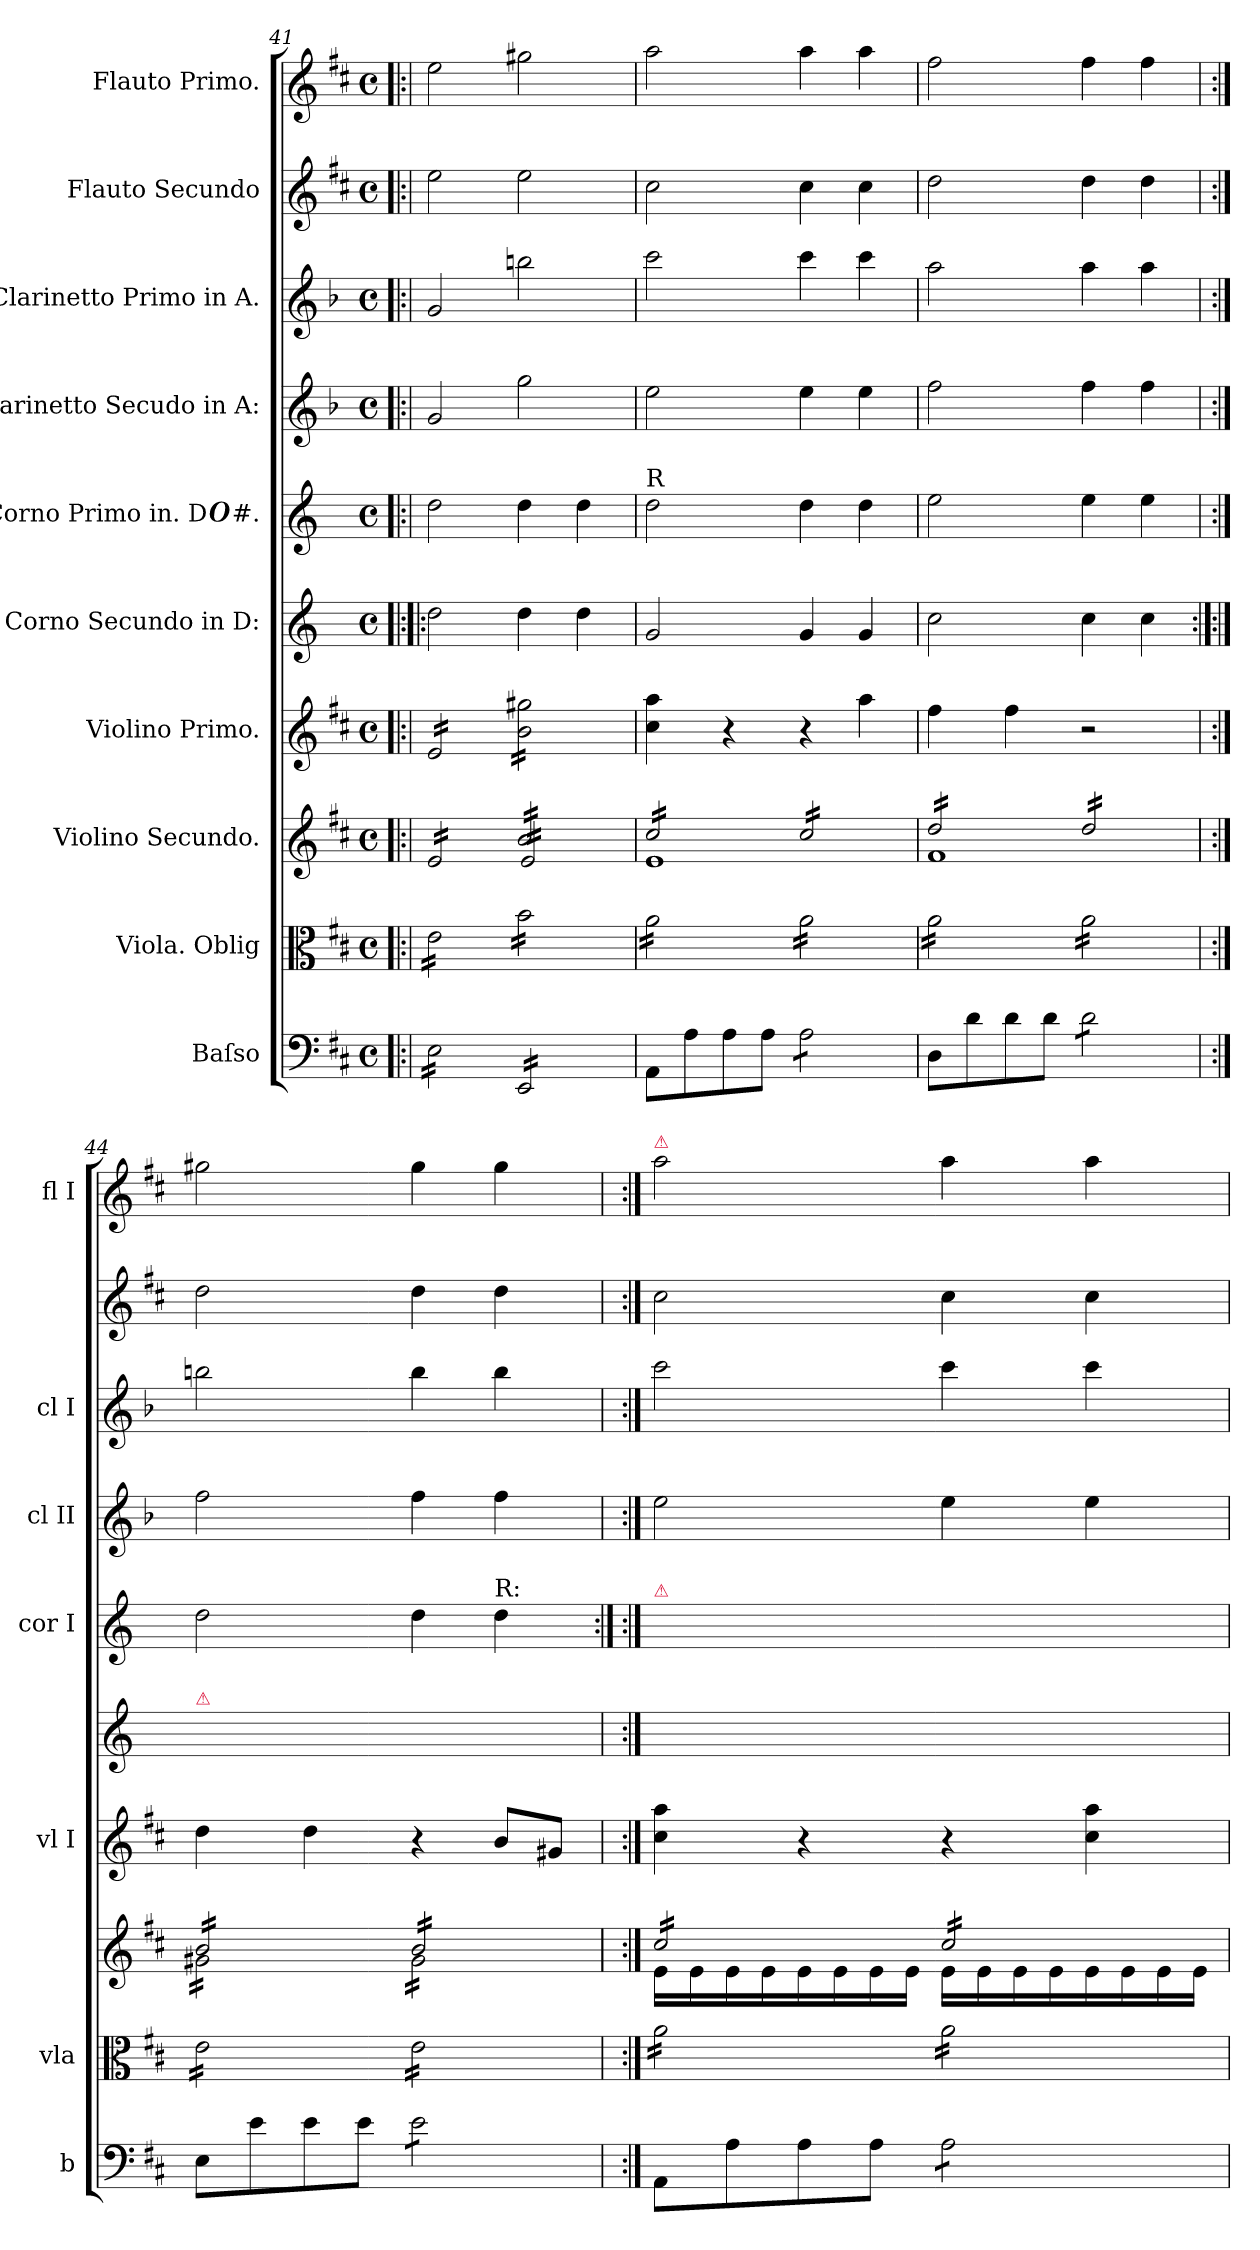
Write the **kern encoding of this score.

**kern	**kern	**kern	**kern	**kern	**kern	**kern	**kern	**kern	**kern
*part10	*part9	*part8	*part7	*part6	*part5	*part4	*part3	*part2	*part1
*staff10	*staff9	*staff8	*staff7	*staff6	*staff5	*staff4	*staff3	*staff2	*staff1
*I"Baſso	*I"Viola. Oblig	*I"Violino Secundo.	*I"Violino Primo.	*I"Corno Secundo in D:	*I"Corno Primo in. D##.	*I"Clarinetto Secudo in A:	*I"Clarinetto Primo in A.	*I"Flauto Secundo	*I"Flauto Primo.
*I'b	*I'vla	*	*I'vl I	*	*I'cor I	*I'cl II	*I'cl I	*	*I'fl I
*clefF4	*clefC3	*clefG2	*clefG2	*clefG2	*clefG2	*clefG2	*clefG2	*clefG2	*clefG2
*	*	*	*	*ITrd6c10	*ITrd6c10	*ITrd2c3	*ITrd2c3	*	*
*k[f#c#]	*k[f#c#]	*k[f#c#]	*k[f#c#]	*k[f#c#]	*k[f#c#]	*k[f#c#]	*k[f#c#]	*k[f#c#]	*k[f#c#]
*D:	*D:	*D:	*D:	*D:	*D:	*D:	*D:	*D:	*D:
*M4/4	*M4/4	*M4/4	*M4/4	*M4/4	*M4/4	*M4/4	*M4/4	*M4/4	*M4/4
*met(c)	*met(c)	*met(c)	*met(c)	*met(c)	*met(c)	*met(c)	*met(c)	*met(c)	*met(c)
=41	=41	=41	=41	=41!|:	=41	=41	=41	=41	=41
*	*	*^	*	*	*	*	*	*	*
*tremolo	*	*	*	*	*	*	*	*	*	*
*	*tremolo	*	*	*	*	*	*	*	*	*
*	*	*tremolo	*	*	*	*	*	*	*	*
*	*	*	*	*tremolo	*	*	*	*	*	*
16E\LL	16e\LL	16e/LL	2ryy	16e/LL	2e\	2e\	2e/	2e/	2ee\	2ee\
16E\	16e\	16e/	.	16e/	.	.	.	.	.	.
16E\	16e\	16e/	.	16e/	.	.	.	.	.	.
16E\	16e\	16e/	.	16e/	.	.	.	.	.	.
16E\	16e\	16e/	.	16e/	.	.	.	.	.	.
16E\	16e\	16e/	.	16e/	.	.	.	.	.	.
16E\	16e\	16e/	.	16e/	.	.	.	.	.	.
16E\JJ	16e\JJ	16e/JJ	.	16e/JJ	.	.	.	.	.	.
16EE/LL	16b\LL	16b/LL	16e/LL	16b\ 16gg#X\LL	4e\	4e\	2ee\	2gg#X\	2ee\	2gg#X\
16EE/	16b\	16b/	16e/	16b\ 16gg#X\	.	.	.	.	.	.
16EE/	16b\	16b/	16e/	16b\ 16gg#X\	.	.	.	.	.	.
16EE/	16b\	16b/	16e/	16b\ 16gg#X\	.	.	.	.	.	.
16EE/	16b\	16b/	16e/	16b\ 16gg#X\	4e\	4e\	.	.	.	.
16EE/	16b\	16b/	16e/	16b\ 16gg#X\	.	.	.	.	.	.
16EE/	16b\	16b/	16e/	16b\ 16gg#X\	.	.	.	.	.	.
16EE/JJ	16b\JJ	16b/JJ	16e/JJ	16b\ 16gg#X\JJ	.	.	.	.	.	.
*	*	*	*	*Xtremolo	*	*	*	*	*	*
*Xtremolo	*	*	*	*	*	*	*	*	*	*
=42	=42	=42	=42	=42	=42	=42	=42	=42	=42	=42
!	!	!	!	!	!	!LO:TX:a:t=R	!	!	!	!
8AA/L	16a\LL	16cc#/LL	1e	4cc#\ 4aa\	2A/	2e\	2cc#\	2aa\	2cc#\	2aa\
.	16a\	16cc#/	.	.	.	.	.	.	.	.
8A\	16a\	16cc#/	.	.	.	.	.	.	.	.
.	16a\	16cc#/	.	.	.	.	.	.	.	.
8A\	16a\	16cc#/	.	4r	.	.	.	.	.	.
.	16a\	16cc#/	.	.	.	.	.	.	.	.
8A\J	16a\	16cc#/	.	.	.	.	.	.	.	.
.	16a\JJ	16cc#/JJ	.	.	.	.	.	.	.	.
*tremolo	*	*	*	*	*	*	*	*	*	*
8A\L	16a\LL	16cc#/LL	.	4r	4A/	4e\	4cc#\	4aa\	4cc#\	4aa\
.	16a\	16cc#/	.	.	.	.	.	.	.	.
8A\	16a\	16cc#/	.	.	.	.	.	.	.	.
.	16a\	16cc#/	.	.	.	.	.	.	.	.
8A\	16a\	16cc#/	.	4aa\	4A/	4e\	4cc#\	4aa\	4cc#\	4aa\
.	16a\	16cc#/	.	.	.	.	.	.	.	.
8A\J	16a\	16cc#/	.	.	.	.	.	.	.	.
*Xtremolo	*	*	*	*	*	*	*	*	*	*
.	16a\JJ	16cc#/JJ	.	.	.	.	.	.	.	.
=43	=43	=43	=43	=43	=43	=43	=43	=43	=43	=43
8D\L	16a\LL	16dd/LL	1f#	4ff#\	2d\	2f#\	2dd\	2ff#\	2dd\	2ff#\
.	16a\	16dd/	.	.	.	.	.	.	.	.
8d\	16a\	16dd/	.	.	.	.	.	.	.	.
.	16a\	16dd/	.	.	.	.	.	.	.	.
8d\	16a\	16dd/	.	4ff#\	.	.	.	.	.	.
.	16a\	16dd/	.	.	.	.	.	.	.	.
8d\J	16a\	16dd/	.	.	.	.	.	.	.	.
.	16a\JJ	16dd/JJ	.	.	.	.	.	.	.	.
*tremolo	*	*	*	*	*	*	*	*	*	*
8d\L	16a\LL	16dd/LL	.	2r	4d\	4f#\	4dd\	4ff#\	4dd\	4ff#\
.	16a\	16dd/	.	.	.	.	.	.	.	.
8d\	16a\	16dd/	.	.	.	.	.	.	.	.
.	16a\	16dd/	.	.	.	.	.	.	.	.
8d\	16a\	16dd/	.	.	4d\	4f#\	4dd\	4ff#\	4dd\	4ff#\
.	16a\	16dd/	.	.	.	.	.	.	.	.
8d\J	16a\	16dd/	.	.	.	.	.	.	.	.
*Xtremolo	*	*	*	*	*	*	*	*	*	*
.	16a\JJ	16dd/JJ	.	.	.	.	.	.	.	.
=44	=44	=44	=44	=44	=44:|!	=44	=44	=44	=44	=44
!	!	!	!	!	!LO:TX:a:color=crimson:t=⚠	!	!	!	!	!
8E\L	16e\LL	16b/LL	16g#X\LL	4dd\	2e\yy	2e\	2dd\	2gg#X\	2dd\	2gg#X\
.	16e\	16b/	16g#X\	.	.	.	.	.	.	.
8e\	16e\	16b/	16g#X\	.	.	.	.	.	.	.
.	16e\	16b/	16g#X\	.	.	.	.	.	.	.
8e\	16e\	16b/	16g#X\	4dd\	.	.	.	.	.	.
.	16e\	16b/	16g#X\	.	.	.	.	.	.	.
8e\J	16e\	16b/	16g#X\	.	.	.	.	.	.	.
.	16e\JJ	16b/JJ	16g#X\JJ	.	.	.	.	.	.	.
*tremolo	*	*	*	*	*	*	*	*	*	*
8e\L	16e\LL	16b/LL	16g#\LL	4r	4e\yy	4e\	4dd\	4gg#\	4dd\	4gg#\
.	16e\	16b/	16g#\	.	.	.	.	.	.	.
8e\	16e\	16b/	16g#\	.	.	.	.	.	.	.
.	16e\	16b/	16g#\	.	.	.	.	.	.	.
!	!	!	!	!	!	!LO:TX:a:t=R&colon;	!	!	!	!
8e\	16e\	16b/	16g#\	8b/L	4e\yy	4e\	4dd\	4gg#\	4dd\	4gg#\
.	16e\	16b/	16g#\	.	.	.	.	.	.	.
8e\J	16e\	16b/	16g#\	8g#X/J	.	.	.	.	.	.
*Xtremolo	*	*	*	*	*	*	*	*	*	*
.	16e\JJ	16b/JJ	16g#\JJ	.	.	.	.	.	.	.
=45	=45	=45	=45	=45	=45	=45:|!	=45	=45	=45	=45
!	!	!	!	!	!	!	!	!	!	!LO:TX:a:color=crimson:t=⚠
!	!	!	!	!	!	!LO:TX:a:color=crimson:t=⚠	!	!	!	!
8AA/L	16a\LL	16cc#/LL	16e\LL	4cc#\ 4aa\	2A/yy	2e\yy	2cc#\	2aa\	2cc#\	2aa\
.	16a\	16cc#/	16e\	.	.	.	.	.	.	.
8A\	16a\	16cc#/	16e\	.	.	.	.	.	.	.
.	16a\	16cc#/	16e\	.	.	.	.	.	.	.
8A\	16a\	16cc#/	16e\	4r	.	.	.	.	.	.
.	16a\	16cc#/	16e\	.	.	.	.	.	.	.
8A\J	16a\	16cc#/	16e\	.	.	.	.	.	.	.
.	16a\JJ	16cc#/JJ	16e\JJ	.	.	.	.	.	.	.
*tremolo	*	*	*	*	*	*	*	*	*	*
8A\L	16a\LL	16cc#/LL	16e\LL	4r	4A/yy	4e\yy	4cc#\	4aa\	4cc#\	4aa\
.	16a\	16cc#/	16e\	.	.	.	.	.	.	.
8A\	16a\	16cc#/	16e\	.	.	.	.	.	.	.
.	16a\	16cc#/	16e\	.	.	.	.	.	.	.
8A\	16a\	16cc#/	16e\	4cc#\ 4aa\	4A/yy	4e\yy	4cc#\	4aa\	4cc#\	4aa\
.	16a\	16cc#/	16e\	.	.	.	.	.	.	.
8A\J	16a\	16cc#/	16e\	.	.	.	.	.	.	.
*Xtremolo	*	*	*	*	*	*	*	*	*	*
.	16a\JJ	16cc#/JJ	16e\JJ	.	.	.	.	.	.	.
*	*	*Xtremolo	*	*	*	*	*	*	*	*
*	*Xtremolo	*	*	*	*	*	*	*	*	*
*	*	*v	*v	*	*	*	*	*	*	*
=	=	=	=	=	=	=	=	=	=
*-	*-	*-	*-	*-	*-	*-	*-	*-	*-
